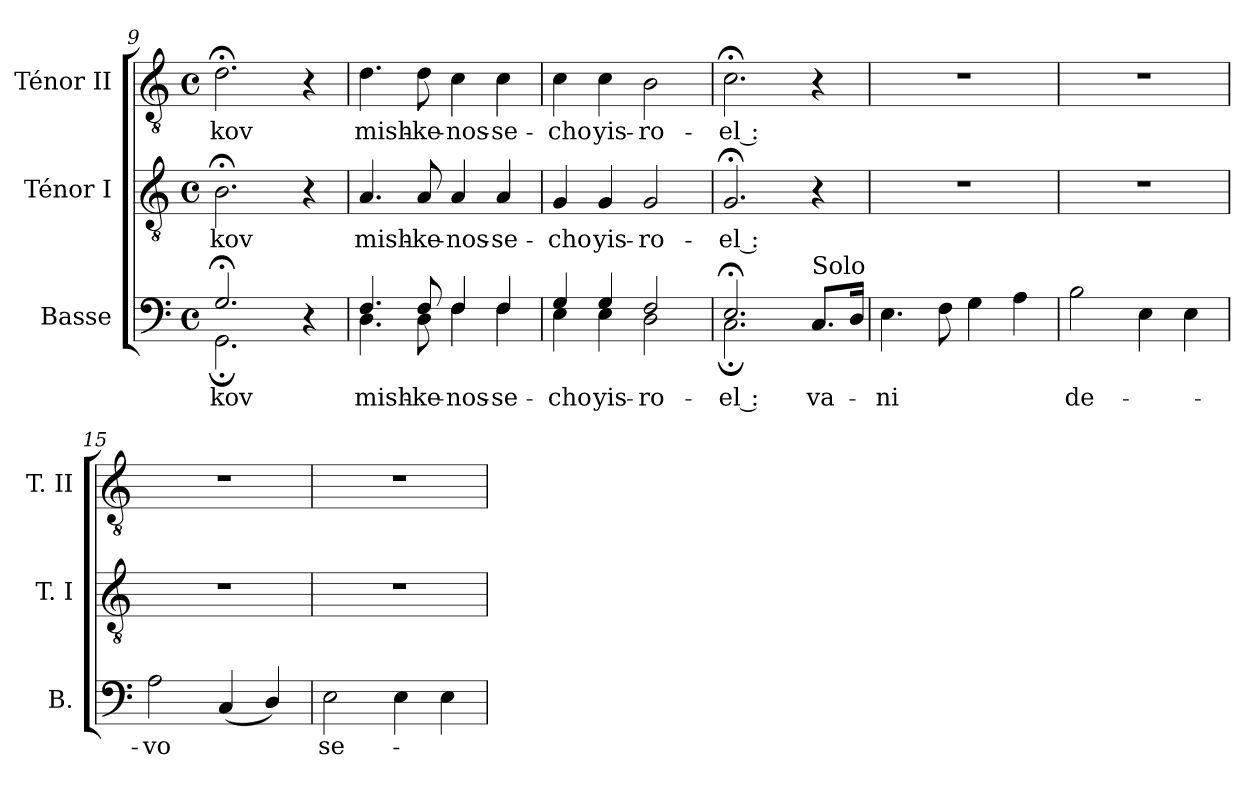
**kern	**text	**kern	**text	**kern	**text
*part3	*part3	*part2	*part2	*part1	*part1
*staff3	*staff3	*staff2	*staff2	*staff1	*staff1
*I"Basse	*	*I"Ténor I	*	*I"Ténor II	*
*I'B.	*	*I'T. I	*	*I'T. II	*
*clefF4	*	*clefGv2	*	*clefGv2	*
*	*	*ITrd7c12	*	*ITrd7c12	*
*k[]	*	*k[]	*	*k[]	*
*C:	*	*C:	*	*C:	*
*M4/4	*	*M4/4	*	*M4/4	*
*met(c)	*	*met(c)	*	*met(c)	*
=9	=9	=9	=9	=9	=9
!	!LO:LY:b:color=#000000	!	!	!	!
*^	*	*	*	*	*
!	!	!	!	!LO:LY:b:color=#000000	!	!
!	!	!	!	!	!	!LO:LY:b:color=#000000
2.G;i/	2.GG;i\	-kov	2.BB;i\	-kov	2.D;i\	-kov
4r	4ryy	.	4r	.	4r	.
=10	=10	=10	=10	=10	=10	=10
!	!	!LO:LY:b:color=#000000	!	!	!	!
!	!	!	!	!LO:LY:b:color=#000000	!	!
!	!	!	!	!	!	!LO:LY:b:color=#000000
4.Fi/	4.Di\	mish-	4.AAi/	mish-	4.Di\	mish-
!	!	!LO:LY:b:color=#000000	!	!	!	!
!	!	!	!	!LO:LY:b:color=#000000	!	!
!	!	!	!	!	!	!LO:LY:b:color=#000000
8Fi/	8Di\	-ke-	8AAi/	-ke-	8Di\	-ke-
!	!	!LO:LY:b:color=#000000	!	!	!	!
!	!	!	!	!LO:LY:b:color=#000000	!	!
!	!	!	!	!	!	!LO:LY:b:color=#000000
4Fi/	4Fi\	-nos-	4AAi/	-nos-	4Ci\	-nos-
!	!	!LO:LY:b:color=#000000	!	!	!	!
!	!	!	!	!LO:LY:b:color=#000000	!	!
!	!	!	!	!	!	!LO:LY:b:color=#000000
4Fi/	4Fi\	-se-	4AAi/	-se-	4Ci\	-se-
=11	=11	=11	=11	=11	=11	=11
!	!	!LO:LY:b:color=#000000	!	!	!	!
!	!	!	!	!LO:LY:b:color=#000000	!	!
!	!	!	!	!	!	!LO:LY:b:color=#000000
4Gi/	4Ei\	-cho	4GGi/	-cho	4Ci\	-cho
!	!	!LO:LY:b:color=#000000	!	!	!	!
!	!	!	!	!LO:LY:b:color=#000000	!	!
!	!	!	!	!	!	!LO:LY:b:color=#000000
4Gi/	4Ei\	yis-	4GGi/	yis-	4Ci\	yis-
!	!	!LO:LY:b:color=#000000	!	!	!	!
!	!	!	!	!LO:LY:b:color=#000000	!	!
!	!	!	!	!	!	!LO:LY:b:color=#000000
2Fi/	2Di\	-ro-	2GGi/	-ro-	2BBi\	-ro-
=12	=12	=12	=12	=12	=12	=12
!	!	!LO:LY:b:color=#000000	!	!	!	!
!	!	!	!	!LO:LY:b:color=#000000	!	!
!	!	!	!	!	!	!LO:LY:b:color=#000000
2.E;i/	2.C;i\	-el :	2.GG;i/	-el :	2.C;i\	-el :
!LO:TX:a:t=Solo	!	!	!	!	!	!
!	!	!LO:LY:b:color=#000000	!	!	!	!
4ryy	8.Ci/L	va-	4r	.	4r	.
.	16Di/Jk	.	.	.	.	.
=13	=13	=13	=13	=13	=13	=13
!	!	!LO:LY:b:color=#000000	!	!	!	!
1ryy	4.Ei\	-ni	1r	.	1r	.
.	8Fi\	.	.	.	.	.
.	4Gi\	.	.	.	.	.
.	4Ai\	.	.	.	.	.
!!LO:LB:g=z
=14	=14	=14	=14	=14	=14	=14
!	!	!LO:LY:b:color=#000000	!	!	!	!
1ryy	2Bi\	-de-	1r	.	1r	.
.	4Ei\	.	.	.	.	.
.	4Ei\	.	.	.	.	.
=15	=15	=15	=15	=15	=15	=15
!	!	!LO:LY:b:color=#000000	!	!	!	!
1ryy	2Ai\	-vo	1r	.	1r	.
.	(4Ci/	.	.	.	.	.
.	4Di/)	.	.	.	.	.
=16	=16	=16	=16	=16	=16	=16
!	!	!LO:LY:b:color=#000000	!	!	!	!
1ryy	2Ei\	-se-	1r	.	1r	.
.	4Ei\	.	.	.	.	.
.	4Ei\	.	.	.	.	.
*v	*v	*	*	*	*	*
=	=	=	=	=	=
*-	*-	*-	*-	*-	*-
